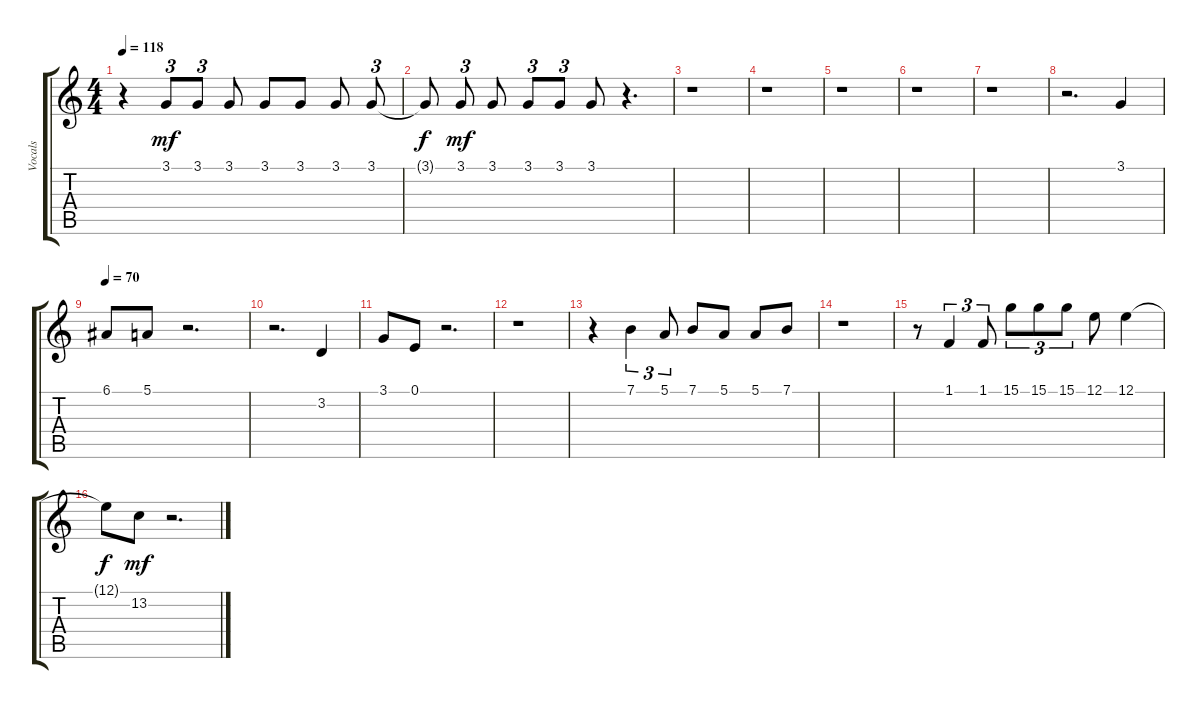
\track ("Vocals" "Vocals") {instrument harmonica}
\staff {score tabs}
\tuning (E4 B3 G3 D3 A2 E2) {hide}
\ts (4 4)
\tempo 118
\clef g2
\ks c
r.4{dy mf} 3.1.8{tu (3 2)} 3.1.8{tu (3 2)} 3.1.8 3.1.8 3.1.8 3.1.8 3.1.8{tu (3 2)} |
3.1{t}.8{dy f} 3.1.8{tu (3 2) dy mf} 3.1.8 3.1.8{tu (3 2)} 3.1.8{tu (3 2)} 3.1.8 r.4{d} |
r.1 |
r.1 |
r.1 |
r.1 |
r.1 |
r.2{d} 3.1.4 |
\tempo 70
6.1.8 5.1.8 r.2{d} |
r.2{d} 3.2.4 |
3.1.8 0.1.8 r.2{d} |
r.1 |
r.4 7.1.4{tu (3 2)} 5.1.8{tu (3 2)} 7.1.8 5.1.8 5.1.8 7.1.8 |
r.1 |
r.8 1.1.4{tu (3 2)} 1.1.8{tu (3 2)} 15.1.8{tu (3 2)} 15.1.8{tu (3 2)} 15.1.8{tu (3 2)} 12.1.8 12.1.4 |
12.1{t}.8{dy f} 13.2.8{dy mf} r.2{d}
